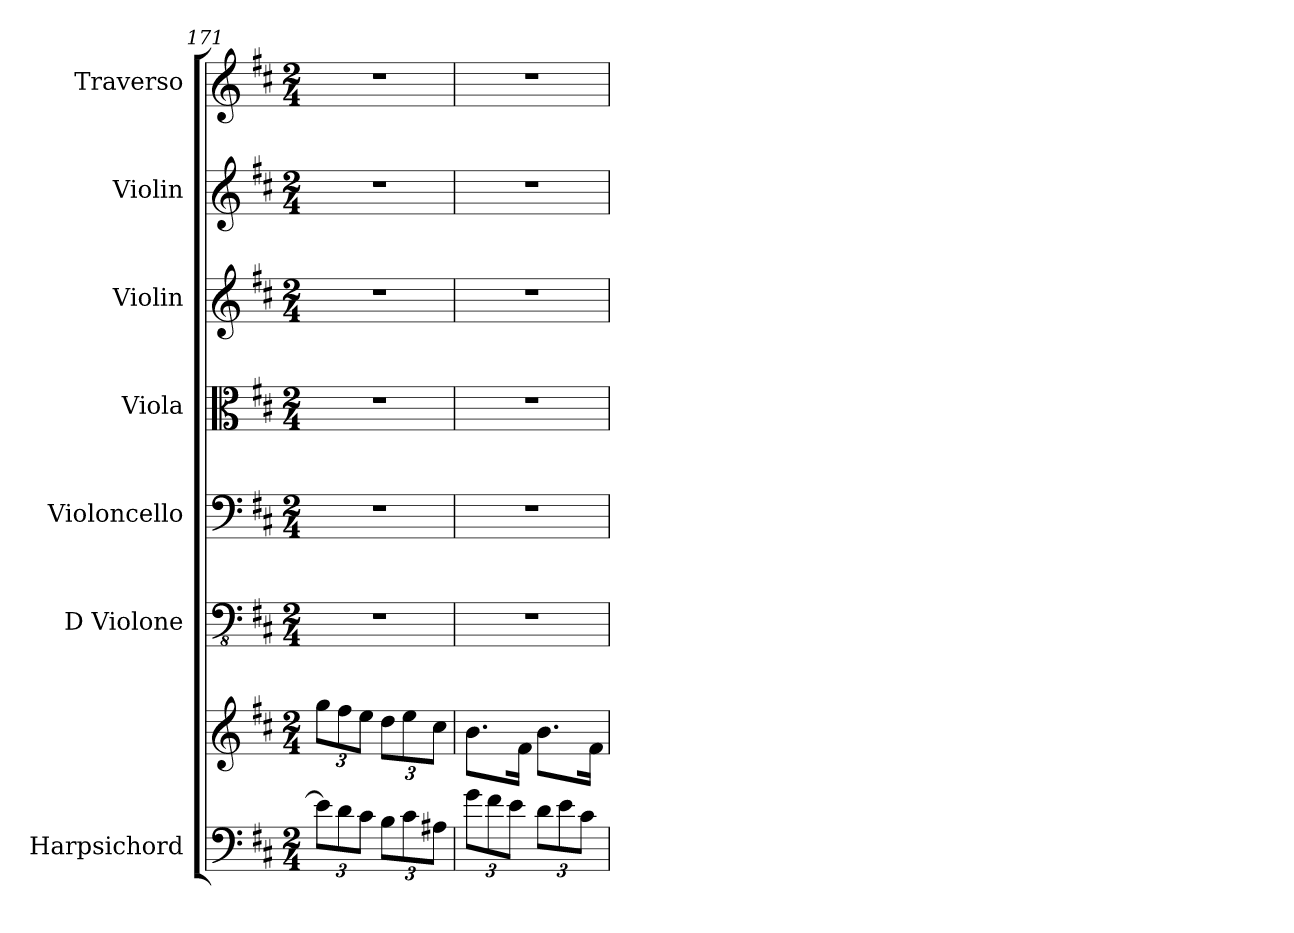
**kern	**kern	**kern	**kern	**kern	**kern	**kern	**kern
*part7	*part7	*part6	*part5	*part4	*part3	*part2	*part1
*staff8	*staff7	*staff6	*staff5	*staff4	*staff3	*staff2	*staff1
*I"Harpsichord	*	*I"D Violone	*I"Violoncello	*I"Viola	*I"Violin	*I"Violin	*I"Traverso
*I'Hch.	*	*I'D Vne.	*I'Vc.	*I'Vla.	*I'Vln.	*I'Vln.	*I'Trv.
*clefF4	*clefG2	*clefFv4	*clefF4	*clefC3	*clefG2	*clefG2	*clefG2
*	*	*ITrd7c12	*	*	*	*	*
*k[f#c#]	*k[f#c#]	*k[f#c#]	*k[f#c#]	*k[f#c#]	*k[f#c#]	*k[f#c#]	*k[f#c#]
*M2/4	*M2/4	*M2/4	*M2/4	*M2/4	*M2/4	*M2/4	*M2/4
*Xbrackettup	*Xbrackettup	*	*	*	*	*	*
=171	=171	=171	=171	=171	=171	=171	=171
12e\L]	12gg\L	2r	2r	2r	2r	2r	2r
12d\	12ff#\	.	.	.	.	.	.
12c#\J	12ee\J	.	.	.	.	.	.
12B\L	12dd\L	.	.	.	.	.	.
12c#\	12ee\	.	.	.	.	.	.
12A#X\J	12cc#\J	.	.	.	.	.	.
=172	=172	=172	=172	=172	=172	=172	=172
12g\L	8.b\L	2r	2r	2r	2r	2r	2r
12f#\	.	.	.	.	.	.	.
12e\J	.	.	.	.	.	.	.
.	16f#\Jk	.	.	.	.	.	.
12d\L	8.b\L	.	.	.	.	.	.
12e\	.	.	.	.	.	.	.
12c#\J	.	.	.	.	.	.	.
.	16f#\Jk	.	.	.	.	.	.
=	=	=	=	=	=	=	=
*-	*-	*-	*-	*-	*-	*-	*-
